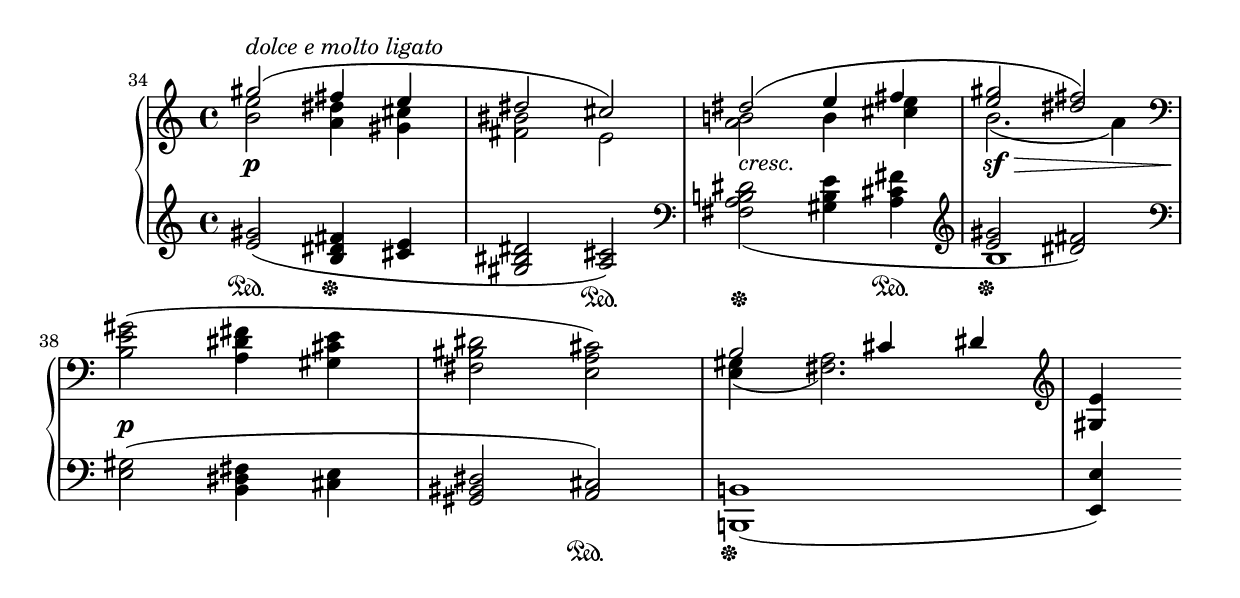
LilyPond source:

\version "2.11.34"
\include "english.ly"

% NR 1.1 Pitches

% L. v. Beethoven 
% Piano sonata 21 - Dem Grafen von Waldstein Gewidmet
% chorale at measures 34 - 40+

\layout {
   \context {
      \Score
      \override SpacingSpanner #'base-shortest-duration = 
         #(ly:make-moment 1 20) 
   }
}

\new PianoStaff <<

   % RH Staff
   \new Staff <<

      % RH Voice 1
      \new Voice {
         \set Score.currentBarNumber = #34
         \voiceOne
         gs''2 ( ^ \markup \italic { dolce e molto ligato }
         fs''4
         e''4
         |
         ds''2
         cs''2 )
         |
         ds''2 (
         e''4
         fs''4
         |
         <gs'' e''>2
         <fs'' ds''>2 )
         |
         \oneVoice
         \clef bass
         <gs' e' b>2 (
         <fs' ds' a>4
         <e' cs' gs>4
         |
         <ds' bs fs>2
         <cs' a e>2 )
         |
         \voiceOne
         b2 %(
         cs'4
         ds'4
         |
         \clef treble
         <e' gs>4 %)
      }

      % RH Voice 2
      \new Voice {
         \voiceTwo
         \override Staff.DynamicLineSpanner #'staff-padding = #2.5
         <e'' b'>2 \p
         <ds'' a'>4
         <cs'' gs'>4
         |
         <bs' fs'>2
         e'2
         |
         \once \override TextScript #'staff-padding = #2.5
         <b'! a'>2 _ \markup \italic { cresc. }
         b'4
         <e'' cs''>4
         |
         b'2. ( \sf \>
         a'4 ) 
         |
         \clef bass
         s1 \p
         |
         s1
         |
         <gs e>4 (
         <a fs>2. )
         |
         s4
      }

   >>

   % LH Staff
   \new Staff {
      \override Staff.SustainPedalLineSpanner #'staff-padding = #5
      <gs' e'>2 ( \sustainDown
      <fs' ds' b>4 \sustainUp
      <e' cs'>4
      |
      <ds' bs gs>2
      <cs' a>2 ) \sustainDown
      |
      \clef bass
      \slurDown
      <ds' b! a fs>2 ( \sustainUp
      <e' b gs>4
      <fs' cs' a>4 \sustainDown
      |
      \clef treble
      \voiceOne
      <<
         {
            <gs' e'>2
            <fs' ds'>2 )
         }
         \new Voice {
            \voiceTwo
            b1 \sustainUp
         }
      >>
      \oneVoice
      |
      %\break
      \clef bass
      <gs e>2 ( 
      <fs ds b,>4
      <e cs>4
      |
      <ds bs, gs,>2
      <cs a,>2 ) \sustainDown
      |
      <b,! b,,!>1 ( \sustainUp
      |
      <e e,>4 )
   }

>>
